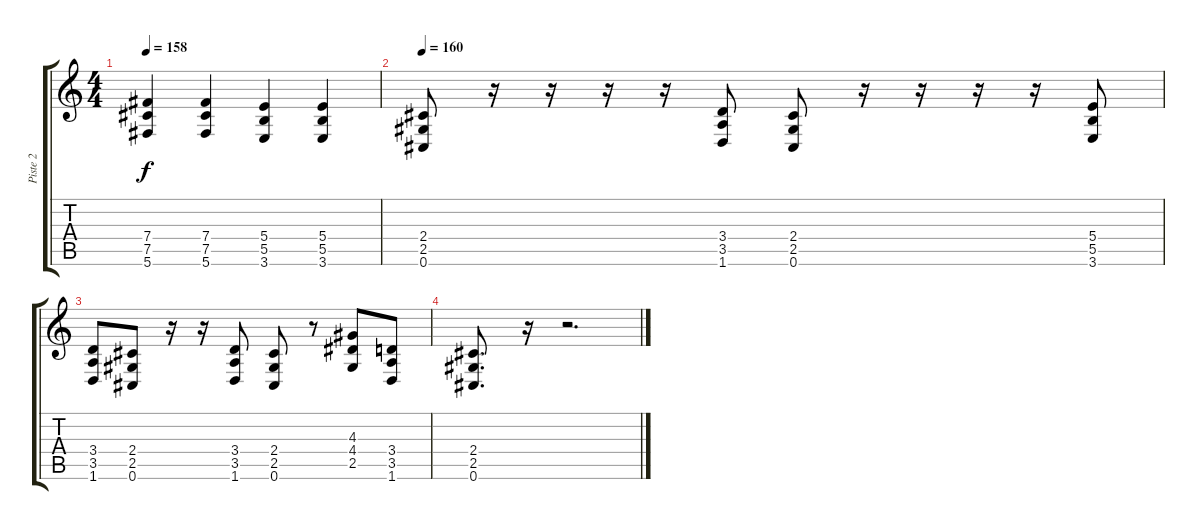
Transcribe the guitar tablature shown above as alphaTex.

\track ("Piste 2" "Piste 2") {instrument distortionguitar}
\staff {score tabs}
\tuning (Db4 Ab3 E3 B2 Gb2 Db2) {hide}
\ts (4 4)
\tempo 158
\clef g2
\ks c
(7.4 7.5 5.6).4{dy f} (7.4 7.5 5.6).4 (5.4 5.5 3.6).4 (5.4 5.5 3.6).4 |
\tempo 160
(2.4 2.5 0.6).8 r.16 r.16 r.16 r.16 (3.4 3.5 1.6).8 (2.4 2.5 0.6).8 r.16 r.16 r.16 r.16 (5.4 5.5 3.6).8 |
(3.4 3.5 1.6).8 (2.4 2.5 0.6).8 r.16 r.16 (3.4 3.5 1.6).8 (2.4 2.5 0.6).8 r.8 (4.3 4.4 2.5).8 (3.4 3.5 1.6).8 |
(2.4 2.5 0.6).8{d} r.16 r.2{d}
